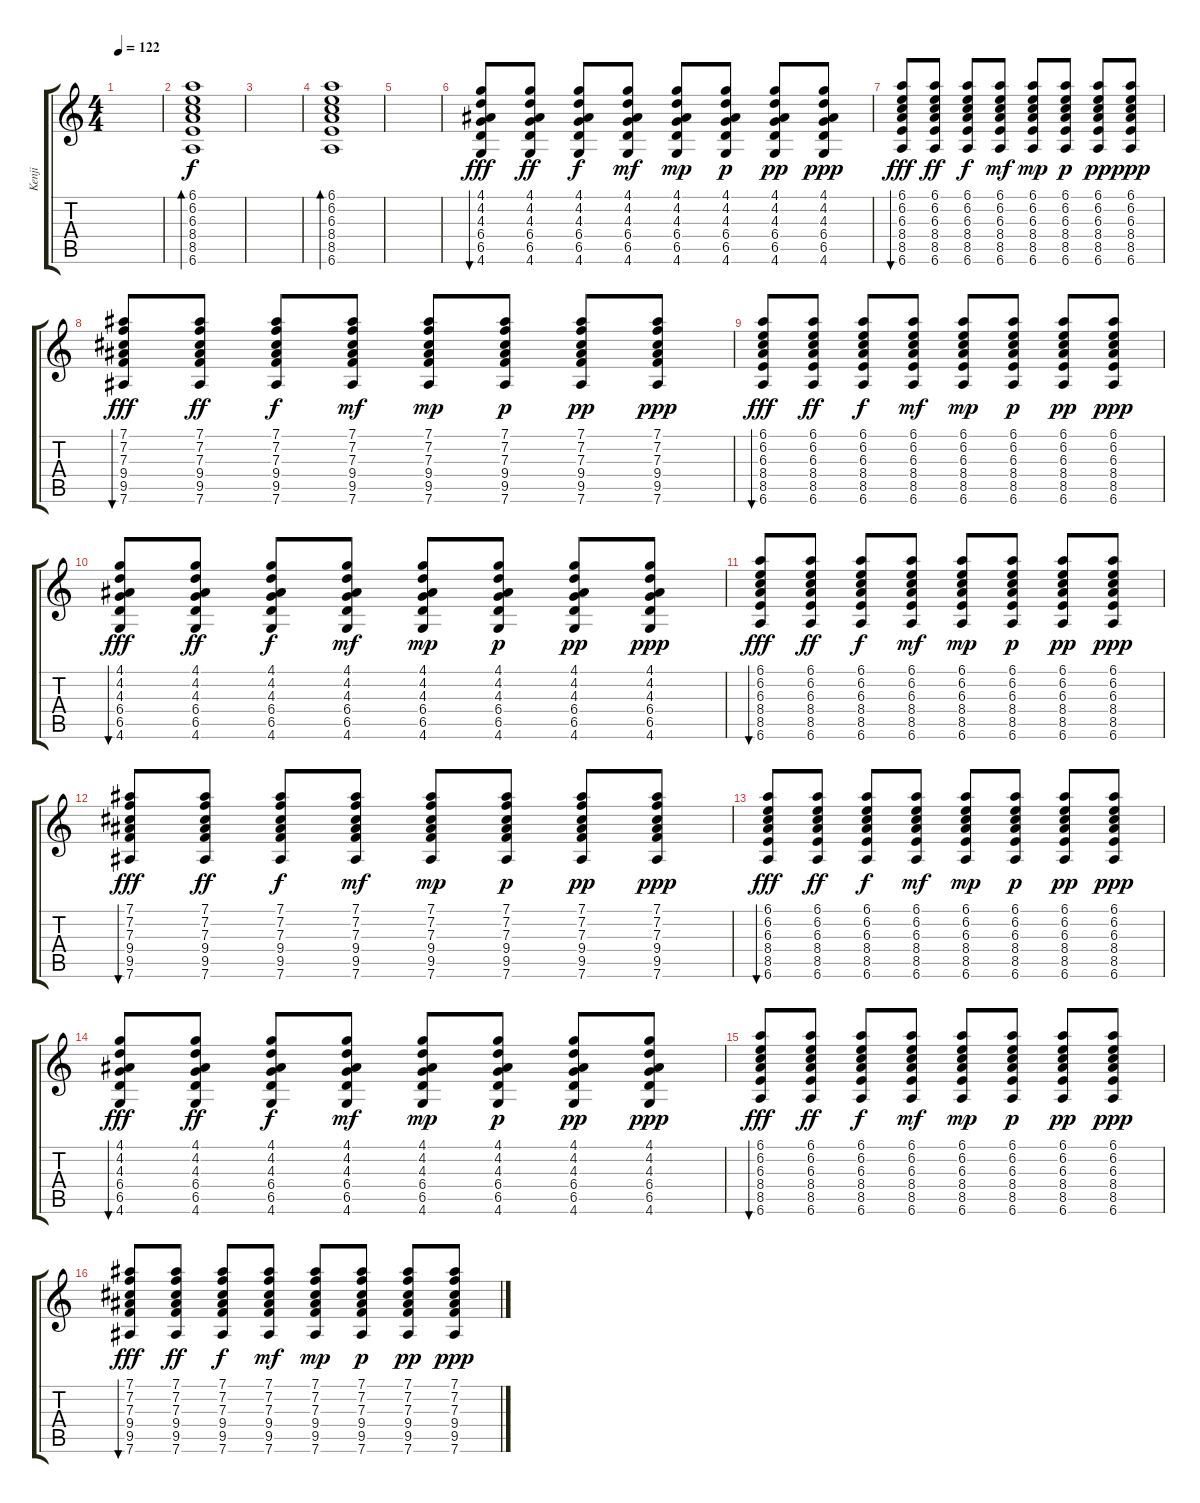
\track ("Kenji" "Kenji") {instrument acousticguitarsteel}
\staff {score tabs}
\tuning (Eb4 Bb3 Gb3 Db3 Ab2 Eb2) {hide}
\ts (4 4)
\tempo 122
\clef g2
\ks c
|
(6.1 6.2 6.3 8.4 8.5 6.6).1{bd 480} |
|
(6.1 6.2 6.3 8.4 8.5 6.6).1{bd 480} |
|
(4.1 4.2 4.3 6.4 6.5 4.6).8{bu 480 dy fff volume 8} (4.1 4.2 4.3 6.4 6.5 4.6).8{dy ff} (4.1 4.2 4.3 6.4 6.5 4.6).8{dy f} (4.1 4.2 4.3 6.4 6.5 4.6).8{dy mf} (4.1 4.2 4.3 6.4 6.5 4.6).8{dy mp} (4.1 4.2 4.3 6.4 6.5 4.6).8{dy p} (4.1 4.2 4.3 6.4 6.5 4.6).8{dy pp} (4.1 4.2 4.3 6.4 6.5 4.6).8{dy ppp} |
(6.1 6.2 6.3 8.4 8.5 6.6).8{bu 480 dy fff} (6.1 6.2 6.3 8.4 8.5 6.6).8{dy ff} (6.1 6.2 6.3 8.4 8.5 6.6).8{dy f} (6.1 6.2 6.3 8.4 8.5 6.6).8{dy mf} (6.1 6.2 6.3 8.4 8.5 6.6).8{dy mp} (6.1 6.2 6.3 8.4 8.5 6.6).8{dy p} (6.1 6.2 6.3 8.4 8.5 6.6).8{dy pp} (6.1 6.2 6.3 8.4 8.5 6.6).8{dy ppp} |
(7.1 7.2 7.3 9.4 9.5 7.6).8{bu 480 dy fff} (7.1 7.2 7.3 9.4 9.5 7.6).8{dy ff} (7.1 7.2 7.3 9.4 9.5 7.6).8{dy f} (7.1 7.2 7.3 9.4 9.5 7.6).8{dy mf} (7.1 7.2 7.3 9.4 9.5 7.6).8{dy mp} (7.1 7.2 7.3 9.4 9.5 7.6).8{dy p} (7.1 7.2 7.3 9.4 9.5 7.6).8{dy pp} (7.1 7.2 7.3 9.4 9.5 7.6).8{dy ppp} |
(6.1 6.2 6.3 8.4 8.5 6.6).8{bu 480 dy fff} (6.1 6.2 6.3 8.4 8.5 6.6).8{dy ff} (6.1 6.2 6.3 8.4 8.5 6.6).8{dy f} (6.1 6.2 6.3 8.4 8.5 6.6).8{dy mf} (6.1 6.2 6.3 8.4 8.5 6.6).8{dy mp} (6.1 6.2 6.3 8.4 8.5 6.6).8{dy p} (6.1 6.2 6.3 8.4 8.5 6.6).8{dy pp} (6.1 6.2 6.3 8.4 8.5 6.6).8{dy ppp} |
(4.1 4.2 4.3 6.4 6.5 4.6).8{bu 480 dy fff} (4.1 4.2 4.3 6.4 6.5 4.6).8{dy ff} (4.1 4.2 4.3 6.4 6.5 4.6).8{dy f} (4.1 4.2 4.3 6.4 6.5 4.6).8{dy mf} (4.1 4.2 4.3 6.4 6.5 4.6).8{dy mp} (4.1 4.2 4.3 6.4 6.5 4.6).8{dy p} (4.1 4.2 4.3 6.4 6.5 4.6).8{dy pp} (4.1 4.2 4.3 6.4 6.5 4.6).8{dy ppp} |
(6.1 6.2 6.3 8.4 8.5 6.6).8{bu 480 dy fff} (6.1 6.2 6.3 8.4 8.5 6.6).8{dy ff} (6.1 6.2 6.3 8.4 8.5 6.6).8{dy f} (6.1 6.2 6.3 8.4 8.5 6.6).8{dy mf} (6.1 6.2 6.3 8.4 8.5 6.6).8{dy mp} (6.1 6.2 6.3 8.4 8.5 6.6).8{dy p} (6.1 6.2 6.3 8.4 8.5 6.6).8{dy pp} (6.1 6.2 6.3 8.4 8.5 6.6).8{dy ppp} |
(7.1 7.2 7.3 9.4 9.5 7.6).8{bu 480 dy fff} (7.1 7.2 7.3 9.4 9.5 7.6).8{dy ff} (7.1 7.2 7.3 9.4 9.5 7.6).8{dy f} (7.1 7.2 7.3 9.4 9.5 7.6).8{dy mf} (7.1 7.2 7.3 9.4 9.5 7.6).8{dy mp} (7.1 7.2 7.3 9.4 9.5 7.6).8{dy p} (7.1 7.2 7.3 9.4 9.5 7.6).8{dy pp} (7.1 7.2 7.3 9.4 9.5 7.6).8{dy ppp} |
(6.1 6.2 6.3 8.4 8.5 6.6).8{bu 480 dy fff} (6.1 6.2 6.3 8.4 8.5 6.6).8{dy ff} (6.1 6.2 6.3 8.4 8.5 6.6).8{dy f} (6.1 6.2 6.3 8.4 8.5 6.6).8{dy mf} (6.1 6.2 6.3 8.4 8.5 6.6).8{dy mp} (6.1 6.2 6.3 8.4 8.5 6.6).8{dy p} (6.1 6.2 6.3 8.4 8.5 6.6).8{dy pp} (6.1 6.2 6.3 8.4 8.5 6.6).8{dy ppp} |
(4.1 4.2 4.3 6.4 6.5 4.6).8{bu 480 dy fff} (4.1 4.2 4.3 6.4 6.5 4.6).8{dy ff} (4.1 4.2 4.3 6.4 6.5 4.6).8{dy f} (4.1 4.2 4.3 6.4 6.5 4.6).8{dy mf} (4.1 4.2 4.3 6.4 6.5 4.6).8{dy mp} (4.1 4.2 4.3 6.4 6.5 4.6).8{dy p} (4.1 4.2 4.3 6.4 6.5 4.6).8{dy pp} (4.1 4.2 4.3 6.4 6.5 4.6).8{dy ppp} |
(6.1 6.2 6.3 8.4 8.5 6.6).8{bu 480 dy fff} (6.1 6.2 6.3 8.4 8.5 6.6).8{dy ff} (6.1 6.2 6.3 8.4 8.5 6.6).8{dy f} (6.1 6.2 6.3 8.4 8.5 6.6).8{dy mf} (6.1 6.2 6.3 8.4 8.5 6.6).8{dy mp} (6.1 6.2 6.3 8.4 8.5 6.6).8{dy p} (6.1 6.2 6.3 8.4 8.5 6.6).8{dy pp} (6.1 6.2 6.3 8.4 8.5 6.6).8{dy ppp} |
(7.1 7.2 7.3 9.4 9.5 7.6).8{bu 480 dy fff} (7.1 7.2 7.3 9.4 9.5 7.6).8{dy ff} (7.1 7.2 7.3 9.4 9.5 7.6).8{dy f} (7.1 7.2 7.3 9.4 9.5 7.6).8{dy mf} (7.1 7.2 7.3 9.4 9.5 7.6).8{dy mp} (7.1 7.2 7.3 9.4 9.5 7.6).8{dy p} (7.1 7.2 7.3 9.4 9.5 7.6).8{dy pp} (7.1 7.2 7.3 9.4 9.5 7.6).8{dy ppp}
